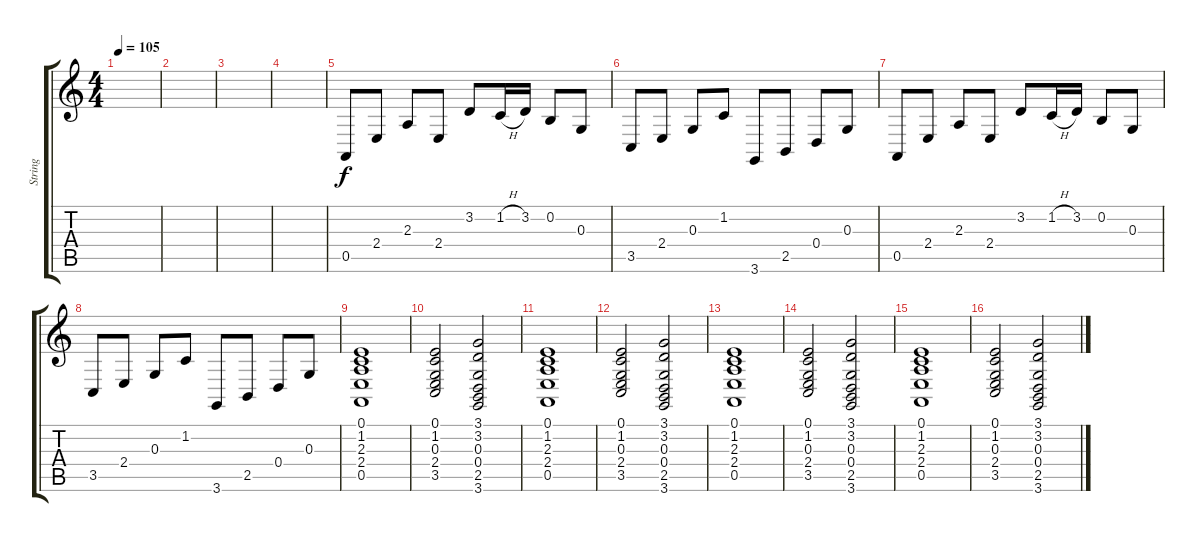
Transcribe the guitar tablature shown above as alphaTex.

\track ("String" "String") {instrument stringensemble2}
\staff {score tabs}
\tuning (E4 B3 G3 D3 A2 E2) {hide}
\ts (4 4)
\tempo 105
\clef g2
\ks c
|
|
|
|
0.5.8 2.4.8 2.3.8 2.4.8 3.2.8 1.2{h}.16 3.2.16 0.2.8 0.3.8 |
3.5.8 2.4.8 0.3.8 1.2.8 3.6.8 2.5.8 0.4.8 0.3.8 |
0.5.8 2.4.8 2.3.8 2.4.8 3.2.8 1.2{h}.16 3.2.16 0.2.8 0.3.8 |
3.5.8 2.4.8 0.3.8 1.2.8 3.6.8 2.5.8 0.4.8 0.3.8 |
(0.1 1.2 2.3 2.4 0.5).1{volume 10} |
(0.1 1.2 0.3 2.4 3.5).2 (3.1 3.2 0.3 0.4 2.5 3.6).2 |
(0.1 1.2 2.3 2.4 0.5).1{volume 10} |
(0.1 1.2 0.3 2.4 3.5).2 (3.1 3.2 0.3 0.4 2.5 3.6).2 |
(0.1 1.2 2.3 2.4 0.5).1{volume 10} |
(0.1 1.2 0.3 2.4 3.5).2 (3.1 3.2 0.3 0.4 2.5 3.6).2 |
(0.1 1.2 2.3 2.4 0.5).1{volume 10} |
(0.1 1.2 0.3 2.4 3.5).2 (3.1 3.2 0.3 0.4 2.5 3.6).2
